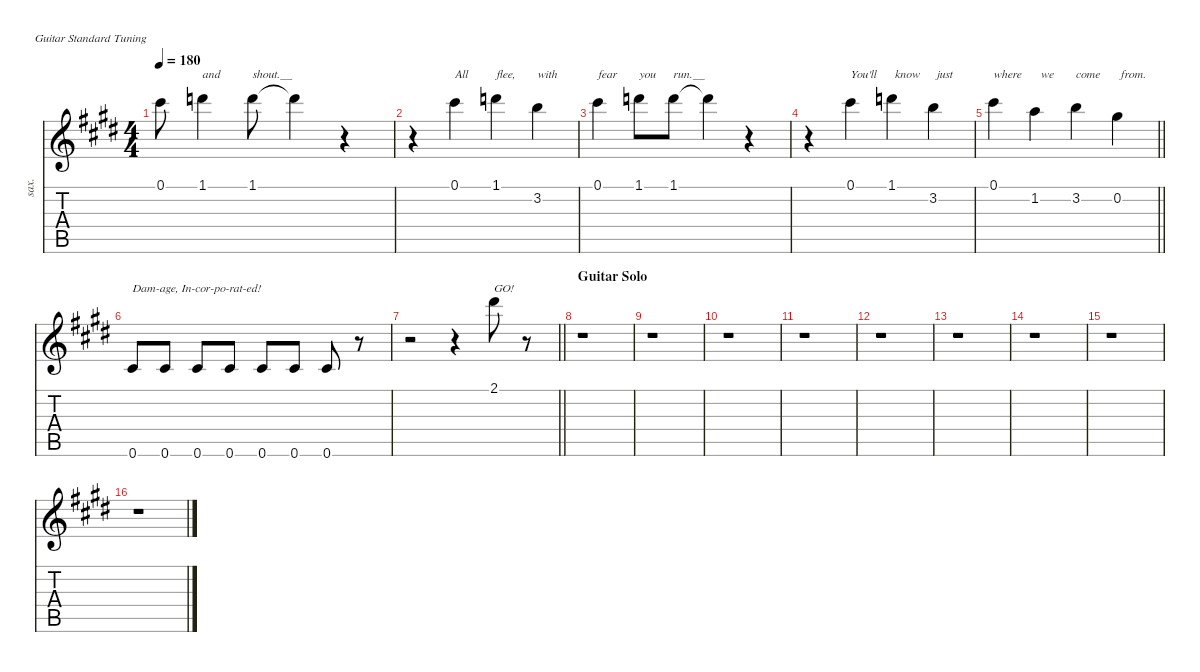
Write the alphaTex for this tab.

\defaultSystemsLayout 4
\hideDynamics
\bracketExtendMode nobrackets
\otherSystemsTrackNameOrientation horizontal
\track ("James Hetfield (vocals)" "sax.") {instrument baritonesax}
\staff {score tabs}
\tuning (E4 B3 G3 D3 A2 E2)
\displaytranspose 21
\ts (4 4)
\tempo 180
\clef g2
\ks c#minor
0.1{acc #}.8{dy f beam Down} 1.1{acc forcenatural}.4{txt "and" beam Down} 1.1{acc forcenatural}.8{txt "shout.__" beam Down} 1.1{t acc forcenatural}.4{beam Down} r.4{beam Down} |
r.4{beam Down} 0.1{acc #}.4{txt "All" beam Down} 1.1{acc forcenatural}.4{txt "flee," beam Down} 3.2{acc forcenatural}.4{txt "with" beam Down} |
0.1{acc #}.4{txt "fear" beam Down} 1.1{acc forcenatural}.8{txt "you" beam Down} 1.1{acc forcenatural}.8{txt "run.__" beam Down} 1.1{t acc forcenatural}.4{beam Down} r.4{beam Down} |
r.4{beam Down} 0.1{acc #}.4{txt "You'll" beam Down} 1.1{acc forcenatural}.4{txt " know" beam Down} 3.2{acc forcenatural}.4{txt " just" beam Down} |
\barLineRight lightlight
0.1{acc #}.4{txt "where" beam Down} 1.2{acc forcenatural}.4{txt "  we" beam Down} 3.2{acc forcenatural}.4{txt "come" beam Down} 0.2{acc #}.4{txt " from." beam Down} |
0.6{acc #}.8{txt "Dam-age, In-cor-po-rat-ed!" beam Up} 0.6{acc #}.8{beam Up} 0.6{acc #}.8{beam Up} 0.6{acc #}.8{beam Up} 0.6{acc #}.8{beam Up} 0.6{acc #}.8{beam Up} 0.6{acc #}.8{beam Up} r.8{beam Up} |
\barLineRight lightlight
r.2{beam Down} r.4{beam Down} 2.1{acc #}.8{txt "GO!" beam Down} r.8{beam Down} |
\section ("" "Guitar Solo")
r.1{beam Down} |
r.1{beam Down} |
r.1{beam Down} |
r.1{beam Down} |
r.1{beam Down} |
r.1{beam Down} |
r.1{beam Down} |
r.1{beam Down} |
r.1{beam Down}
